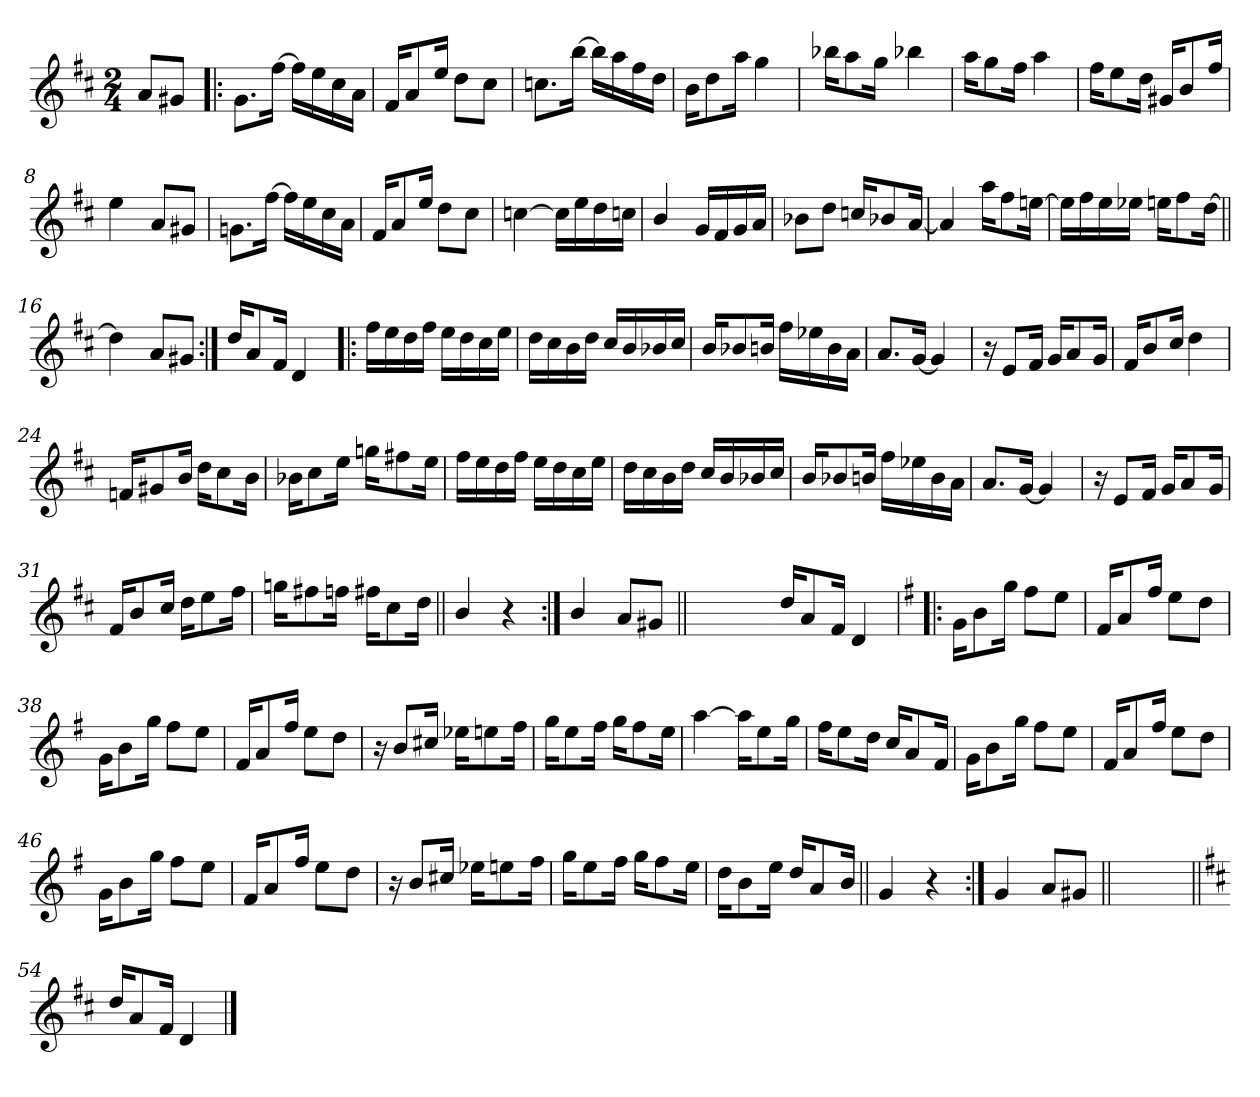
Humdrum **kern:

**kern
*part1
*staff1
*clefG2
*k[f#c#]
*D:
*M2/4
=
8a/L
8g#X/J
=1!|:
8.g\L
[16ff#\Jk
16ff#\LL]
16ee\
16cc#\
16a\JJ
=2
16f#/KL
8a/
16ee/Jk
8dd\L
8cc#\J
=3
8.ccn\L
[16bb\Jk
16bb\LL]
16aa\
16ff#\
16dd\JJ
=4
16b\KL
8dd\
16aa\Jk
4gg\
=5
16bb-X\KL
8aa\
16gg\Jk
4bb-X\
!!LO:LB:g=z
=6
16aa\KL
8gg\
16ff#\Jk
4aa\
=7
16ff#\KL
8ee\
16dd\Jk
16g#X/KL
8b/
16ff#/Jk
=8
4ee\
8a/L
8g#X/J
=9
8.gn\L
[16ff#\Jk
16ff#\LL]
16ee\
16cc#\
16a\JJ
=10
16f#/KL
8a/
16ee/Jk
8dd\L
8cc#\J
!!LO:LB:g=z
=11
[4ccn\
16cc\LL]
16ee\
16dd\
16ccn\JJ
=12
4b/
16g/LL
16f#/
16g/
16a/JJ
=13
8b-X\L
8dd\J
16ccn/KL
8b-X/
[16a/Jk
=14
4a/]
16aa\KL
8ff#\
[16een\Jk
=15
16ee\LL]
16ff#\
16ee\
16ee-X\JJ
16een\KL
8ff#\
[16dd\Jk
!!LO:LB:g=z
=16||
4dd\]
8a/L
8g#X/J
=17:|!
16dd/KL
8a/
16f#/Jk
4d/
=18!|:
16ff#\LL
16ee\
16dd\
16ff#\JJ
16ee\LL
16dd\
16cc#\
16ee\JJ
=19
16dd\LL
16cc#\
16b\
16dd\JJ
16cc#/LL
16b/
16b-X/
16cc#/JJ
=20
16b/KL
8b-X/
16bn/Jk
16ff#\LL
16ee-X\
16b\
16a\JJ
!!LO:LB:g=z
=21
8.a/L
[16g/Jk
4g/]
=22
16r
8e/L
16f#/Jk
16g/KL
8a/
16g/Jk
=23
16f#/KL
8b/
16cc#/Jk
4dd\
=24
16fn/KL
8g#X/
16b/Jk
16dd\KL
8cc#\
16b\Jk
=25
16b-X\KL
8cc#\
16ee\Jk
16ggn\KL
8ff#X\
16ee\Jk
!!LO:LB:g=z
=26
16ff#\LL
16ee\
16dd\
16ff#\JJ
16ee\LL
16dd\
16cc#\
16ee\JJ
=27
16dd\LL
16cc#\
16b\
16dd\JJ
16cc#/LL
16b/
16b-X/
16cc#/JJ
=28
16b/KL
8b-X/
16bn/Jk
16ff#\LL
16ee-X\
16b\
16a\JJ
=29
8.a/L
[16g/Jk
4g/]
=30
16r
8e/L
16f#/Jk
16g/KL
8a/
16g/Jk
!!LO:LB:g=z
=31
16f#/KL
8b/
16cc#/Jk
16dd\KL
8ee\
16ff#\Jk
=32
16ggn\KL
8ff#X\
16ffn\Jk
16ff#X\KL
8cc#\
16dd\Jk
=33||
4b/
4r
=34:|!
4b/
8a/L
8g#X/J
=34X341||
2ryy
!!LO:LB:g=z
=35-
16dd/KL
8a/
16f#/Jk
4d/
=36!|:
*k[f#]
*G:
16g\KL
8b\
16gg\Jk
8ff#\L
8ee\J
=37
16f#/KL
8a/
16ff#/Jk
8ee\L
8dd\J
=38
16g\KL
8b\
16gg\Jk
8ff#\L
8ee\J
=39
16f#/KL
8a/
16ff#/Jk
8ee\L
8dd\J
!!LO:LB:g=z
=40
16r
8b/L
16cc#X/Jk
16ee-X\KL
8een\
16ff#\Jk
=41
16gg\KL
8ee\
16ff#\Jk
16gg\KL
8ff#\
16ee\Jk
=42
[4aa\
16aa\KL]
8ee\
16gg\Jk
=43
16ff#\KL
8ee\
16dd\Jk
16cc/KL
8a/
16f#/Jk
=44
16g\KL
8b\
16gg\Jk
8ff#\L
8ee\J
!!LO:LB:g=z
=45
16f#/KL
8a/
16ff#/Jk
8ee\L
8dd\J
=46
16g\KL
8b\
16gg\Jk
8ff#\L
8ee\J
=47
16f#/KL
8a/
16ff#/Jk
8ee\L
8dd\J
=48
16r
8b/L
16cc#X/Jk
16ee-X\KL
8een\
16ff#\Jk
=49
16gg\KL
8ee\
16ff#\Jk
16gg\KL
8ff#\
16ee\Jk
!!LO:LB:g=z
=50
16dd\KL
8b\
16ee\Jk
16dd/KL
8a/
16b/Jk
=51||
4g/
4r
=52:|!
4g/
8a/L
8g#X/J
=53||
2ryy
=54||
*k[f#c#]
*D:
16dd/KL
8a/
16f#/Jk
4d/
==
*-
